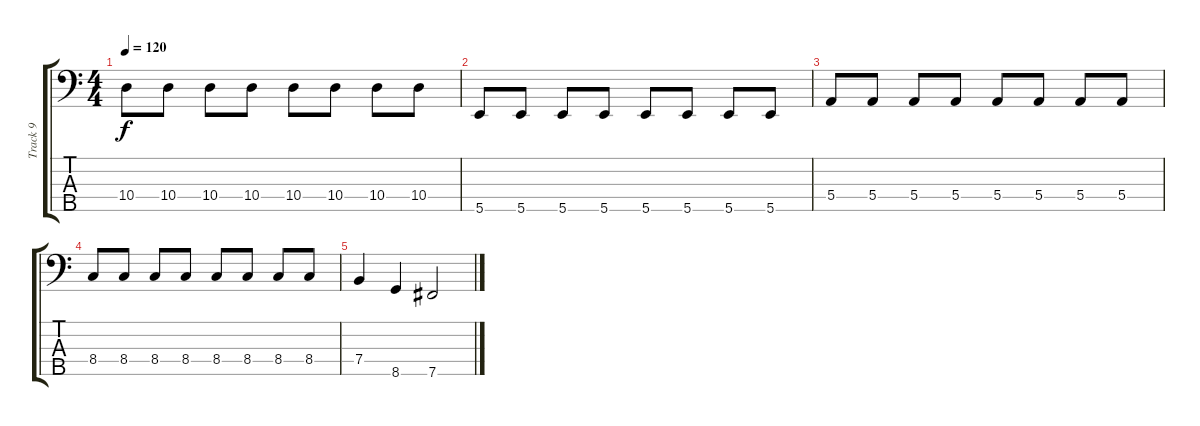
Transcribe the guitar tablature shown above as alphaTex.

\track ("Track 9" "Track 9") {instrument electricbasspick}
\staff {score tabs}
\tuning (G2 D2 A1 E1 B0) {hide}
\ts (4 4)
\tempo 120
\clef f4
\ks c
10.4.8{dy f} 10.4.8 10.4.8 10.4.8 10.4.8 10.4.8 10.4.8 10.4.8 |
5.5.8 5.5.8 5.5.8 5.5.8 5.5.8 5.5.8 5.5.8 5.5.8 |
5.4.8 5.4.8 5.4.8 5.4.8 5.4.8 5.4.8 5.4.8 5.4.8 |
8.4.8 8.4.8 8.4.8 8.4.8 8.4.8 8.4.8 8.4.8 8.4.8 |
7.4.4 8.5.4 7.5.2
